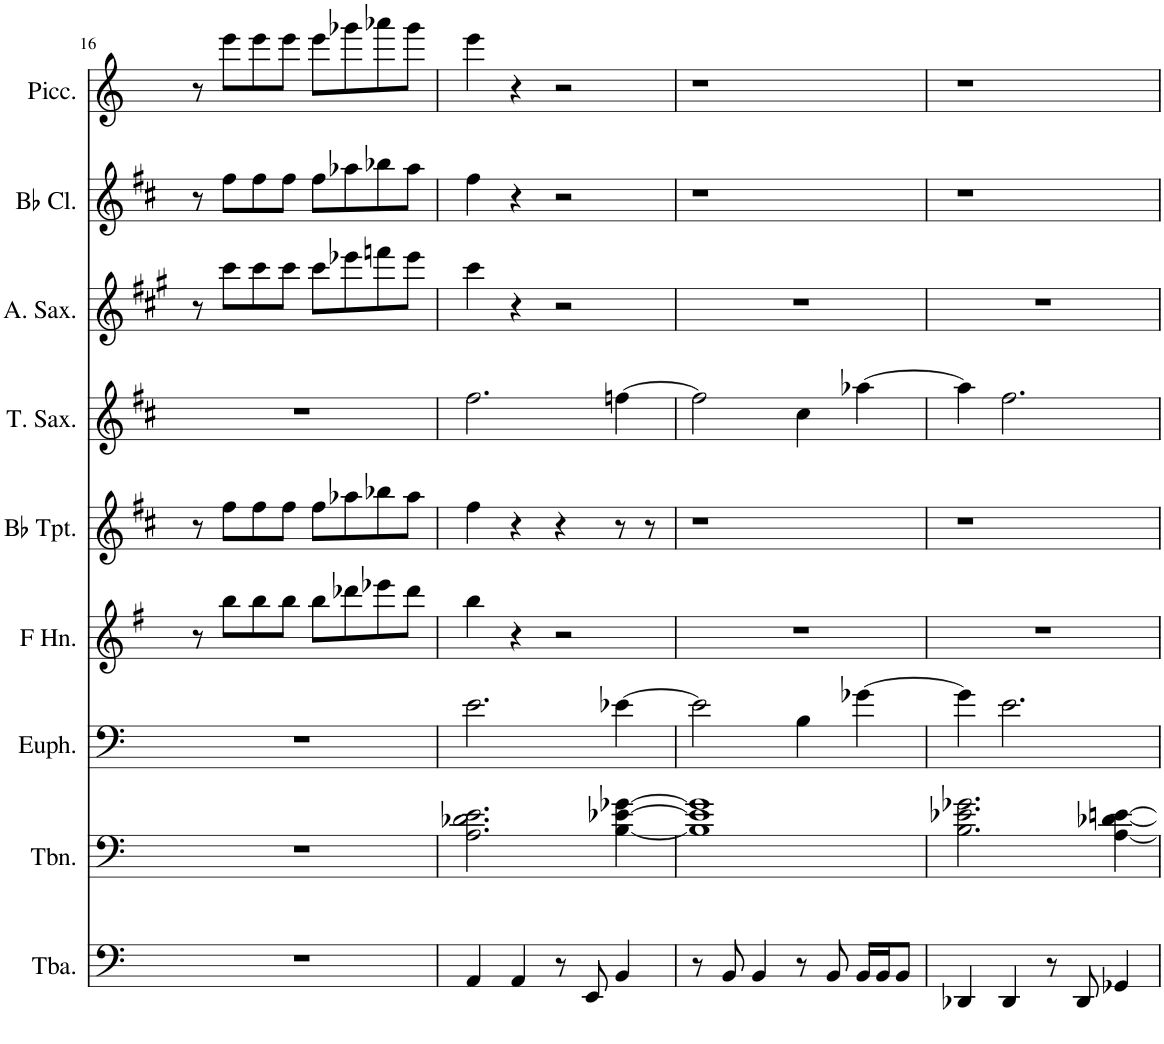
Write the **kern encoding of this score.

**kern	**kern	**kern	**kern	**kern	**kern	**kern	**kern	**kern
*part9	*part8	*part7	*part6	*part5	*part4	*part3	*part2	*part1
*staff9	*staff8	*staff7	*staff6	*staff5	*staff4	*staff3	*staff2	*staff1
*I"Tuba	*I"Trombone	*I"Euphonium	*I"Horn in F	*I"Bb Trumpet	*I"Tenor Saxophone	*I"Alto Saxophone	*I"Bb Clarinet	*I"Piccolo
*I'Tba.	*I'Tbn.	*I'Euph.	*	*I'Bb Tpt.	*I'T. Sax.	*I'A. Sax.	*I'Bb Cl.	*I'Picc.
!!LO:PB:g=z
*clefF4	*clefF4	*clefF4	*clefG2	*clefG2	*clefG2	*clefG2	*clefG2	*clefG2
*	*	*	*Trd4c7	*Trd1c2	*Trd8c14	*Trd5c9	*Trd1c2	*Trd-7c-12
*k[]	*k[]	*k[]	*k[f#]	*k[f#c#]	*k[f#c#]	*k[f#c#g#]	*k[f#c#]	*k[]
*M4/4	*M4/4	*M4/4	*M4/4	*M4/4	*M4/4	*M4/4	*M4/4	*M4/4
=16	=16	=16	=16	=16	=16	=16	=16	=16
1r	1r	1r	8r	8r	1r	8r	8r	8r
.	.	.	8bb\L	8ff#\L	.	8ccc#\L	8ff#\L	8eee\L
.	.	.	8bb\	8ff#\	.	8ccc#\	8ff#\	8eee\
.	.	.	8bb\J	8ff#\J	.	8ccc#\J	8ff#\J	8eee\J
.	.	.	8bb\L	8ff#\L	.	8ccc#\L	8ff#\L	8eee\L
.	.	.	8ddd-X\	8aa-X\	.	8eee-X\	8aa-X\	8ggg-X\
.	.	.	8eee-X\	8bb-X\	.	8fffn\	8bb-X\	8aaa-X\
.	.	.	8ddd-\J	8aa-\J	.	8eee-\J	8aa-\J	8ggg-\J
=17	=17	=17	=17	=17	=17	=17	=17	=17
4AA/	2.A\ 2.d-X\ 2.e\	2.e\	4bb\	4ff#\	2.ff#\	4ccc#\	4ff#\	4eee\
4AA/	.	.	4r	4r	.	4r	4r	4r
8r	.	.	2r	4r	.	2r	2r	2r
8EE/	.	.	.	.	.	.	.	.
4BB/	[4B\ [4e-X\ [4g-X\	[4e-X\	.	8r	[4ffn\	.	.	.
.	.	.	.	8r	.	.	.	.
=18	=18	=18	=18	=18	=18	=18	=18	=18
8r	1B] 1e-] 1g-]	2e-\]	1r	1r	2ff\]	1r	1r	1r
8BB/	.	.	.	.	.	.	.	.
4BB/	.	.	.	.	.	.	.	.
8r	.	4B\	.	.	4cc#\	.	.	.
8BB/	.	.	.	.	.	.	.	.
16BB/LL	.	[4g-X\	.	.	[4aa-X\	.	.	.
16BB/J	.	.	.	.	.	.	.	.
8BB/J	.	.	.	.	.	.	.	.
=19	=19	=19	=19	=19	=19	=19	=19	=19
4DD-X/	2.B\ 2.e-X\ 2.g-X\	4g-\]	1r	1r	4aa-\]	1r	1r	1r
4DD-/	.	2.e\	.	.	2.ff#\	.	.	.
8r	.	.	.	.	.	.	.	.
8DD-/	.	.	.	.	.	.	.	.
4GG-X/	[4A\ [4d-X\ [4en\	.	.	.	.	.	.	.
=	=	=	=	=	=	=	=	=
*-	*-	*-	*-	*-	*-	*-	*-	*-
